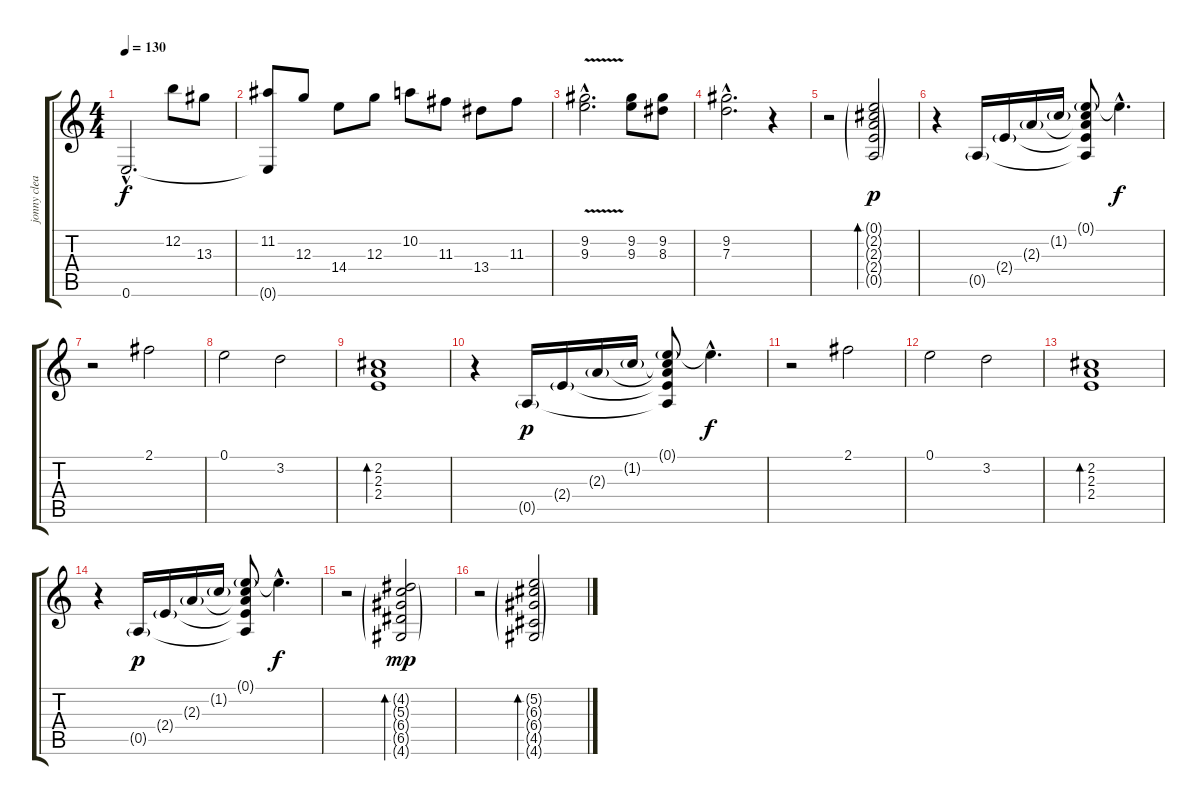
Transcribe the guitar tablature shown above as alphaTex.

\track ("jonny clean" "jonny clea") {instrument electricguitarclean}
\staff {score tabs}
\tuning (E4 B3 G3 D3 A2 E2) {hide}
\ts (4 4)
\tempo 130
\clef g2
\ks c
0.6{hac}.2{d dy f instrument electricguitarclean} 12.2.8 13.3.8 |
(11.2 0.6{t}).8 12.3.8 14.4.8 12.3.8 10.2.8 11.3.8 13.4.8 11.3.8 |
(9.2{hac} 9.3{v hac}).2{d} (9.2 9.3).8 (9.2 8.3).8 |
(9.2{hac} 7.3{hac}).2{d} r.4 |
r.2 (0.1{g} 2.2{g} 2.3{g} 2.4{g} 0.5{g}).2{bd 480 dy p} |
r.4 0.5{g}.16 2.4{g}.16 2.3{g}.16 1.2{g}.16 (0.1{g} 1.2{t} 2.3{t} 2.4{t} 0.5{t}).8 0.1{hac t}.4{d dy f} |
r.2 2.1.2 |
0.1.2 3.2.2 |
(2.2 2.3 2.4).1{bd 480} |
r.4 0.5{g}.16{dy p} 2.4{g}.16 2.3{g}.16 1.2{g}.16 (0.1{g} 1.2{t} 2.3{t} 2.4{t} 0.5{t}).8 0.1{hac t}.4{d dy f} |
r.2 2.1.2 |
0.1.2 3.2.2 |
(2.2 2.3 2.4).1{bd 480} |
r.4 0.5{g}.16{dy p} 2.4{g}.16 2.3{g}.16 1.2{g}.16 (0.1{g} 1.2{t} 2.3{t} 2.4{t} 0.5{t}).8 0.1{hac t}.4{d dy f} |
r.2 (4.2{g} 5.3{g} 6.4{g} 6.5{g} 4.6{g}).2{bd 480 dy mp} |
r.2 (5.2{g} 6.3{g} 6.4{g} 4.5{g} 4.6{g}).2{bd 480}
